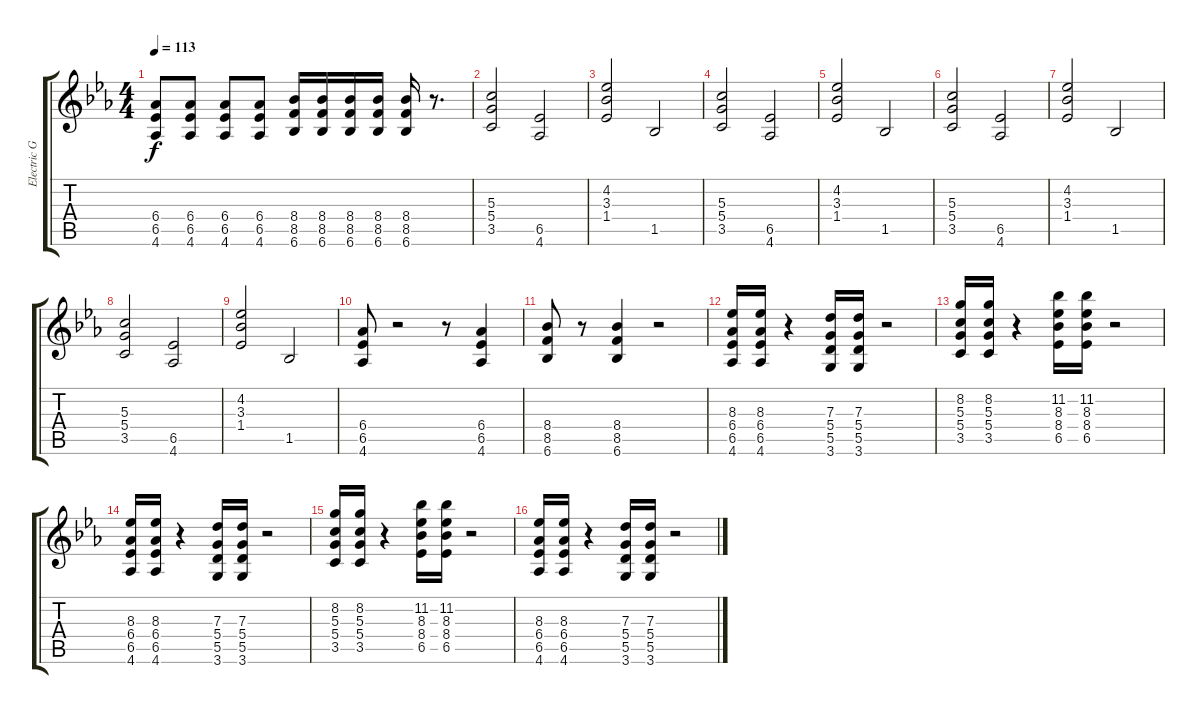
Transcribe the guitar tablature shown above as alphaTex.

\track ("Electric Guitar" "Electric G") {instrument distortionguitar}
\staff {score tabs}
\tuning (E4 B3 G3 D3 A2 E2) {hide}
\ts (4 4)
\tempo 113
\clef g2
\ks eb
(6.4 6.5 4.6).8{dy f} (6.4 6.5 4.6).8 (6.4 6.5 4.6).8 (6.4 6.5 4.6).8 (8.4 8.5 6.6).16 (8.4 8.5 6.6).16 (8.4 8.5 6.6).16 (8.4 8.5 6.6).16 (8.4 8.5 6.6).16 r.8{d} |
(5.3 5.4 3.5).2 (6.5 4.6).2 |
(4.2 3.3 1.4).2 1.5.2 |
(5.3 5.4 3.5).2 (6.5 4.6).2 |
(4.2 3.3 1.4).2 1.5.2 |
(5.3 5.4 3.5).2 (6.5 4.6).2 |
(4.2 3.3 1.4).2 1.5.2 |
(5.3 5.4 3.5).2 (6.5 4.6).2 |
(4.2 3.3 1.4).2 1.5.2 |
(6.4 6.5 4.6).8 r.2 r.8 (6.4 6.5 4.6).4 |
(8.4 8.5 6.6).8 r.8 (8.4 8.5 6.6).4 r.2 |
(8.3 6.4 6.5 4.6).16 (8.3 6.4 6.5 4.6).16 r.4 (7.3 5.4 5.5 3.6).16 (7.3 5.4 5.5 3.6).16 r.2 |
(8.2 5.3 5.4 3.5).16 (8.2 5.3 5.4 3.5).16 r.4 (11.2 8.3 8.4 6.5).16 (11.2 8.3 8.4 6.5).16 r.2 |
(8.3 6.4 6.5 4.6).16 (8.3 6.4 6.5 4.6).16 r.4 (7.3 5.4 5.5 3.6).16 (7.3 5.4 5.5 3.6).16 r.2 |
(8.2 5.3 5.4 3.5).16 (8.2 5.3 5.4 3.5).16 r.4 (11.2 8.3 8.4 6.5).16 (11.2 8.3 8.4 6.5).16 r.2 |
(8.3 6.4 6.5 4.6).16 (8.3 6.4 6.5 4.6).16 r.4 (7.3 5.4 5.5 3.6).16 (7.3 5.4 5.5 3.6).16 r.2
